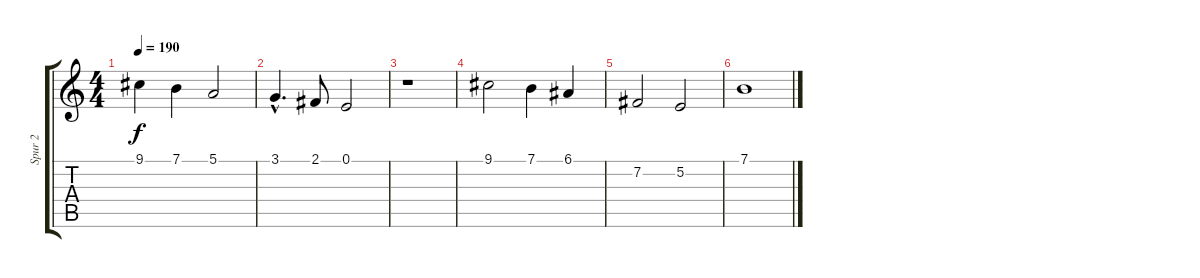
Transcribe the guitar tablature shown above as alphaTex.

\track ("Spur 2" "Spur 2") {instrument tenorsax}
\staff {score tabs}
\tuning (E4 B3 G3 D3 A2 E2) {hide}
\ts (4 4)
\tempo 190
\clef g2
\ks c
9.1{t}.4{dy f} 7.1.4 5.1.2 |
3.1{hac}.4{d} 2.1.8 0.1.2 |
r.1 |
9.1.2 7.1.4 6.1.4 |
7.2.2 5.2.2 |
7.1.1
